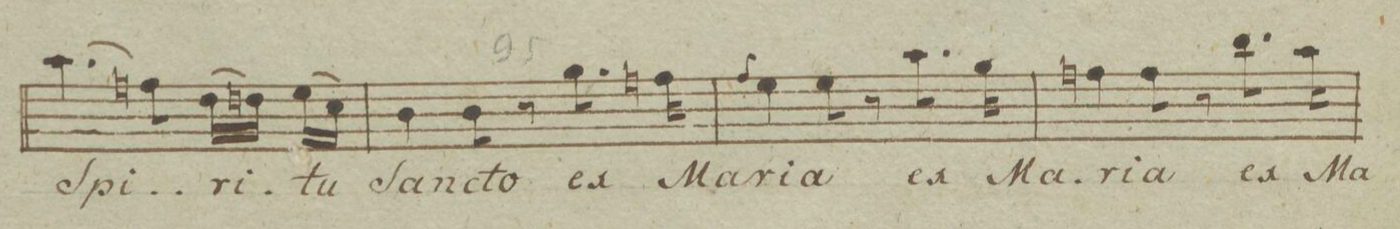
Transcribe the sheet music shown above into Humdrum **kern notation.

**kern	**text	**dynam
*I"Canto	*	*
*clefC1	*	*
*k[b-e-a-d-]	*	*
*met(c)	*	*
*M3/4	*	*
(4.ff\	Spi-	.
8ddn\)	.	.
(16b-\LL	-ri-	.
16bn\JJ)	.	.
(16cc\LL	-tu	.
16a-\JJ)	.	.
=95	=95	=95
4g\	San-	.
8g\	-cto	.
8r	.	.
8.ee-\	ex	.
16ddn\	Ma-	.
=96	=96	=96
4cc\	-ri-	.
8cc\	-a	.
8r	.	.
8.ff\	ex	.
16ee-\	Ma-	.
=97	=97	=97
4ddn\	-ri-	.
8dd\	-a	.
8r	.	.
8.gg\	ex	.
16ff\	Ma-	.
=98	=98	=98
*-	*-	*-
